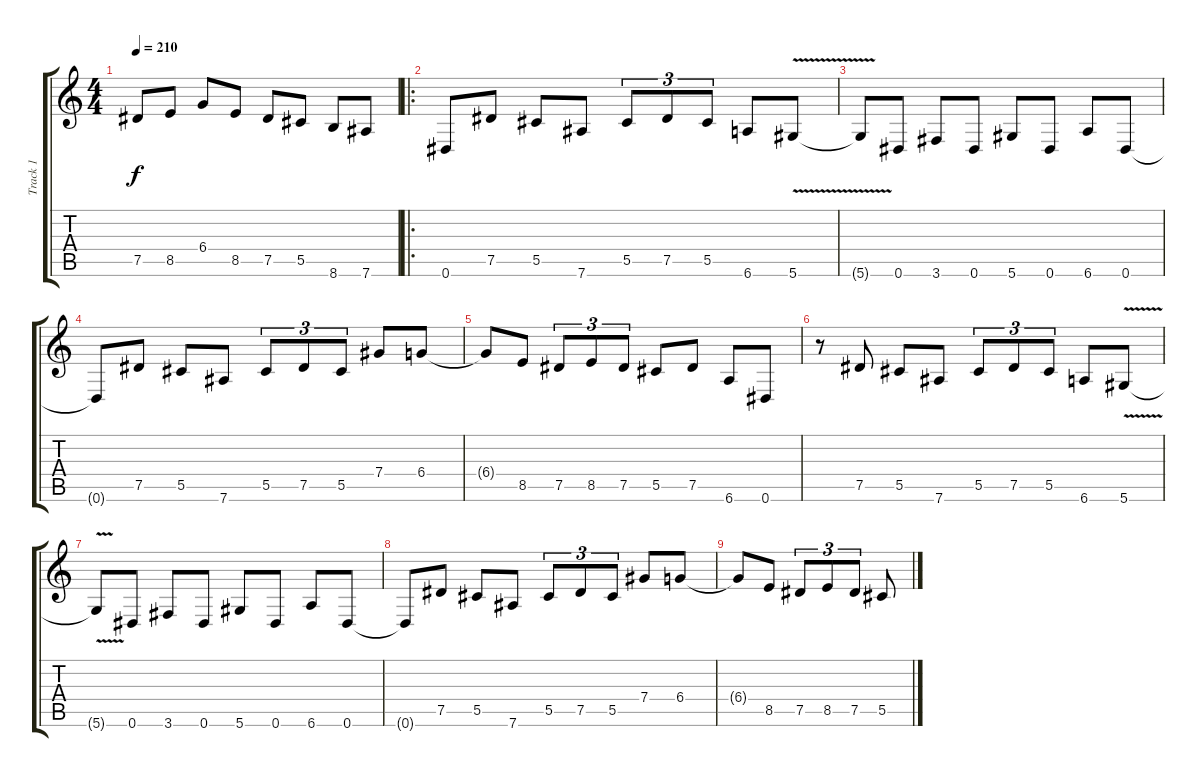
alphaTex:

\track ("Track 1" "Track 1") {instrument overdrivenguitar}
\staff {score tabs}
\tuning (Eb4 Bb3 Gb3 Db3 Ab2 Eb2) {hide}
\ts (4 4)
\tempo 210
\clef g2
\ks c
7.5.8{dy f} 8.5.8 6.4.8 8.5.8 7.5.8 5.5.8 8.6.8 7.6.8 |
\ro
0.6.8 7.5.8 5.5.8 7.6.8 5.5.8{tu (3 2)} 7.5.8{tu (3 2)} 5.5.8{tu (3 2)} 6.6.8 5.6{v}.8 |
5.6{v t}.8 0.6.8 3.6.8 0.6.8 5.6.8 0.6.8 6.6.8 0.6.8 |
0.6{t}.8 7.5.8 5.5.8 7.6.8 5.5.8{tu (3 2)} 7.5.8{tu (3 2)} 5.5.8{tu (3 2)} 7.4.8 6.4.8 |
6.4{t}.8 8.5.8 7.5.8{tu (3 2)} 8.5.8{tu (3 2)} 7.5.8{tu (3 2)} 5.5.8 7.5.8 6.6.8 0.6.8 |
r.8 7.5.8 5.5.8 7.6.8 5.5.8{tu (3 2)} 7.5.8{tu (3 2)} 5.5.8{tu (3 2)} 6.6.8 5.6{v}.8 |
5.6{v t}.8 0.6.8 3.6.8 0.6.8 5.6.8 0.6.8 6.6.8 0.6.8 |
0.6{t}.8 7.5.8 5.5.8 7.6.8 5.5.8{tu (3 2)} 7.5.8{tu (3 2)} 5.5.8{tu (3 2)} 7.4.8 6.4.8 |
6.4{t}.8 8.5.8 7.5.8{tu (3 2)} 8.5.8{tu (3 2)} 7.5.8{tu (3 2)} 5.5.8
